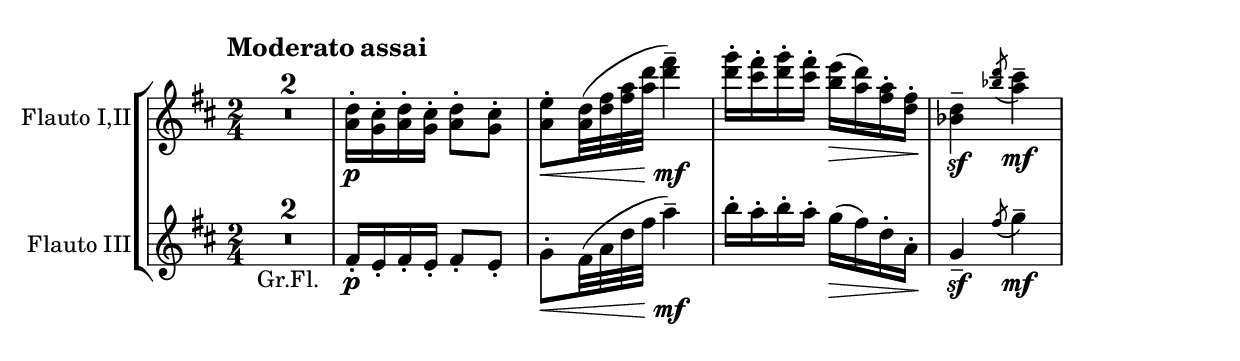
%% DO NOT EDIT this file manually; it is automatically
%% generated from LSR http://lsr.dsi.unimi.it
%% Make any changes in LSR itself, or in Documentation/snippets/new/ ,
%% and then run scripts/auxiliar/makelsr.py
%%
%% This file is in the public domain.
\version "2.16.0"

\header {
  lsrtags = "headword"

  texidoc = "
Wind headword

"
  doctitle = "Wind headword"
} % begin verbatim

% NR 2.whatever  Wind
% Tchaikovsky
% Nutcracker Suite, VII Dance of the Merlitons
\score {
  \new StaffGroup <<
    \new Staff \relative c'' {
      \set Staff.instrumentName = "Flauto I,II"
      \once \override Score.RehearsalMark #'self-alignment-X = #-1
      \once \override Score.RehearsalMark #'break-align-symbols = #'(time-signature)
      \once \override Score.TimeSignature #'break-align-anchor-alignment = #LEFT
      \once \override Score.RehearsalMark #'padding = #4
      \mark \markup \large \bold {Moderato assai}
      \key d \major
      \time 2/4
      \compressFullBarRests
      R2*2
      <d a>16-.\p <cis g>-. <d a>-. <cis g>-. <d a>8-. <cis g>-.
      <e a,>-.\< <d a>32( <fis d> <a fis> <d a> <fis d>4--)\mf
      <g d>16-. <fis cis>-. <g d>-. <fis cis>-.
        <e b>(\> <d a>) <a fis>-. <fis d>-.\!
      <d bes>4--\sf \acciaccatura {<d' bes>8} <cis a>4--\mf
    }
    \new Staff \relative c' {
      \set Staff.instrumentName = "Flauto III"
      \key d \major
      \time 2/4
      \compressFullBarRests
      R2*2_\markup{Gr.Fl.}
      fis16-.\p e-. fis-. e-. fis8-. e-.
      g8-.\< fis32( a d fis a4--)\mf
      b16-. a-. b-. a-. g(\> fis) d-. a-.\!
      g4--\sf \acciaccatura fis'8 g4--\mf
    }
  >>
}
